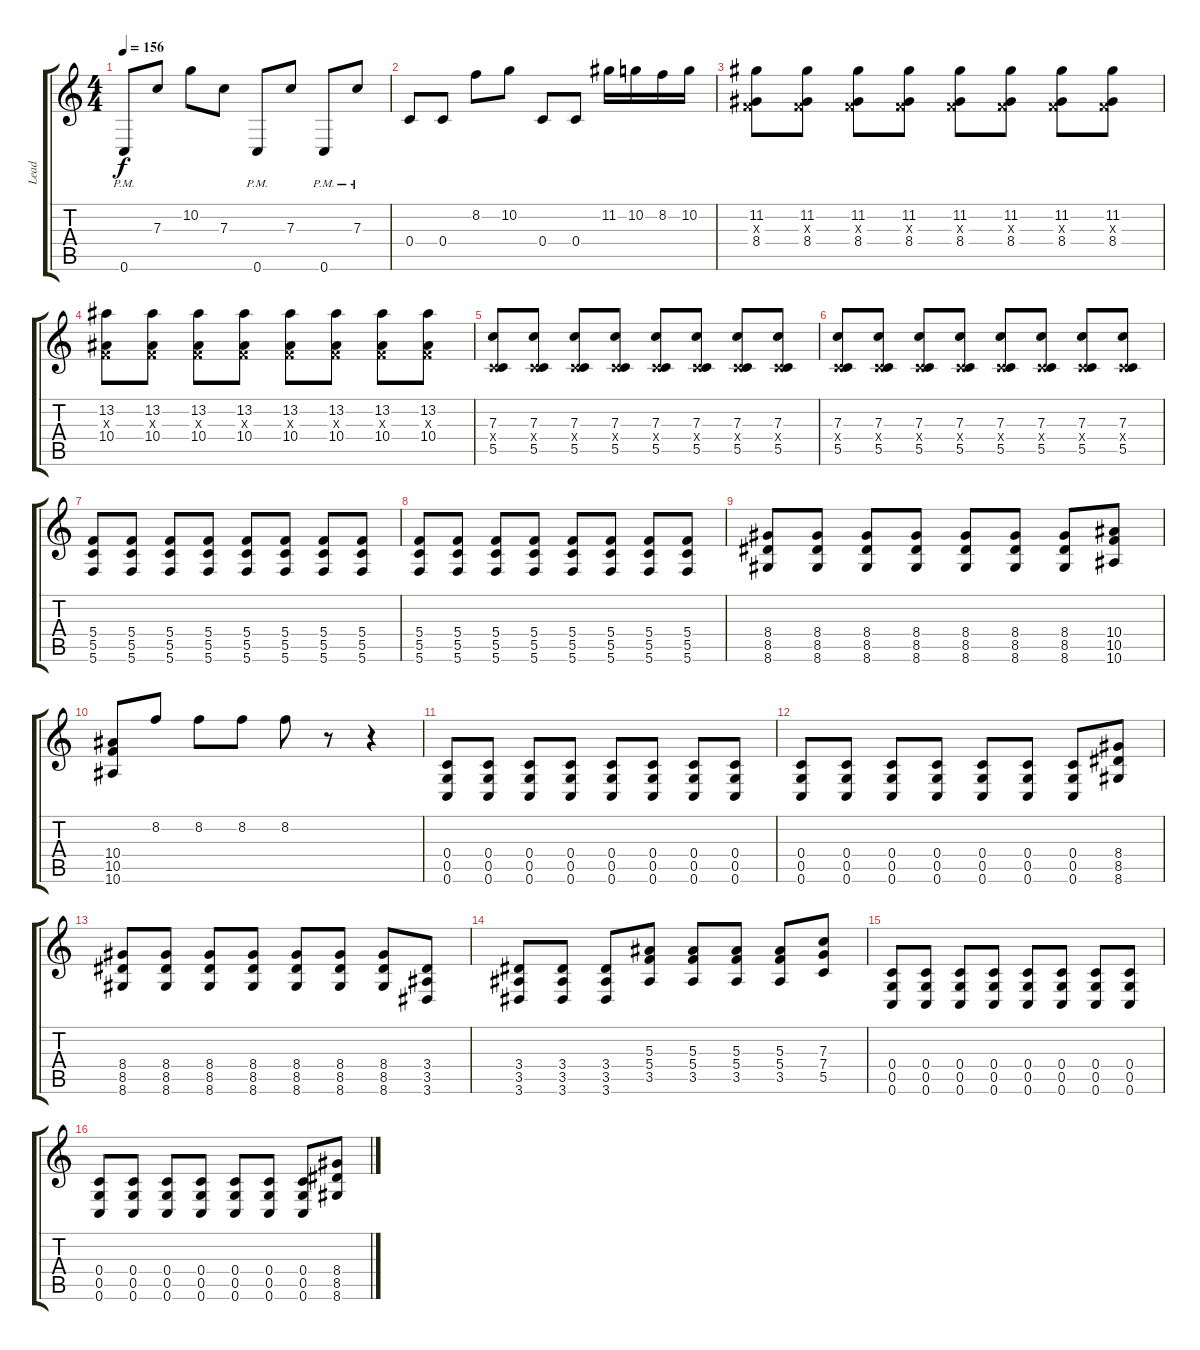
\track ("Lead" "Lead") {instrument distortionguitar}
\staff {score tabs}
\tuning (D4 A3 F3 C3 G2 C2) {hide}
\ts (4 4)
\tempo 156
\clef g2
\ks c
0.6{pm}.8{dy f} 7.3.8 10.2.8 7.3.8 0.6{pm}.8 7.3.8 0.6{pm}.8 7.3{pm}.8 |
0.4.8 0.4.8 8.2.8 10.2.8 0.4.8 0.4.8 11.2.16 10.2.16 8.2.16 10.2.16 |
(11.2 0.3{x} 8.4).8 (11.2 0.3{x} 8.4).8 (11.2 0.3{x} 8.4).8 (11.2 0.3{x} 8.4).8 (11.2 0.3{x} 8.4).8 (11.2 0.3{x} 8.4).8 (11.2 0.3{x} 8.4).8 (11.2 0.3{x} 8.4).8 |
(13.2 0.3{x} 10.4).8 (13.2 0.3{x} 10.4).8 (13.2 0.3{x} 10.4).8 (13.2 0.3{x} 10.4).8 (13.2 0.3{x} 10.4).8 (13.2 0.3{x} 10.4).8 (13.2 0.3{x} 10.4).8 (13.2 0.3{x} 10.4).8 |
(7.3 0.4{x} 5.5).8 (7.3 0.4{x} 5.5).8 (7.3 0.4{x} 5.5).8 (7.3 0.4{x} 5.5).8 (7.3 0.4{x} 5.5).8 (7.3 0.4{x} 5.5).8 (7.3 0.4{x} 5.5).8 (7.3 0.4{x} 5.5).8 |
(7.3 0.4{x} 5.5).8 (7.3 0.4{x} 5.5).8 (7.3 0.4{x} 5.5).8 (7.3 0.4{x} 5.5).8 (7.3 0.4{x} 5.5).8 (7.3 0.4{x} 5.5).8 (7.3 0.4{x} 5.5).8 (7.3 0.4{x} 5.5).8 |
(5.4 5.5 5.6).8 (5.4 5.5 5.6).8 (5.4 5.5 5.6).8 (5.4 5.5 5.6).8 (5.4 5.5 5.6).8 (5.4 5.5 5.6).8 (5.4 5.5 5.6).8 (5.4 5.5 5.6).8 |
(5.4 5.5 5.6).8 (5.4 5.5 5.6).8 (5.4 5.5 5.6).8 (5.4 5.5 5.6).8 (5.4 5.5 5.6).8 (5.4 5.5 5.6).8 (5.4 5.5 5.6).8 (5.4 5.5 5.6).8 |
(8.4 8.5 8.6).8 (8.4 8.5 8.6).8 (8.4 8.5 8.6).8 (8.4 8.5 8.6).8 (8.4 8.5 8.6).8 (8.4 8.5 8.6).8 (8.4 8.5 8.6).8 (10.4 10.5 10.6).8 |
(10.4 10.5 10.6).8 8.2.8 8.2.8 8.2.8 8.2.8 r.8 r.4 |
(0.4 0.5 0.6).8 (0.4 0.5 0.6).8 (0.4 0.5 0.6).8 (0.4 0.5 0.6).8 (0.4 0.5 0.6).8 (0.4 0.5 0.6).8 (0.4 0.5 0.6).8 (0.4 0.5 0.6).8 |
(0.4 0.5 0.6).8 (0.4 0.5 0.6).8 (0.4 0.5 0.6).8 (0.4 0.5 0.6).8 (0.4 0.5 0.6).8 (0.4 0.5 0.6).8 (0.4 0.5 0.6).8 (8.4 8.5 8.6).8 |
(8.4 8.5 8.6).8 (8.4 8.5 8.6).8 (8.4 8.5 8.6).8 (8.4 8.5 8.6).8 (8.4 8.5 8.6).8 (8.4 8.5 8.6).8 (8.4 8.5 8.6).8 (3.4 3.5 3.6).8 |
(3.4 3.5 3.6).8 (3.4 3.5 3.6).8 (3.4 3.5 3.6).8 (5.3 5.4 3.5).8 (5.3 5.4 3.5).8 (5.3 5.4 3.5).8 (5.3 5.4 3.5).8 (7.3 7.4 5.5).8 |
(0.4 0.5 0.6).8 (0.4 0.5 0.6).8 (0.4 0.5 0.6).8 (0.4 0.5 0.6).8 (0.4 0.5 0.6).8 (0.4 0.5 0.6).8 (0.4 0.5 0.6).8 (0.4 0.5 0.6).8 |
(0.4 0.5 0.6).8 (0.4 0.5 0.6).8 (0.4 0.5 0.6).8 (0.4 0.5 0.6).8 (0.4 0.5 0.6).8 (0.4 0.5 0.6).8 (0.4 0.5 0.6).8 (8.4 8.5 8.6).8
